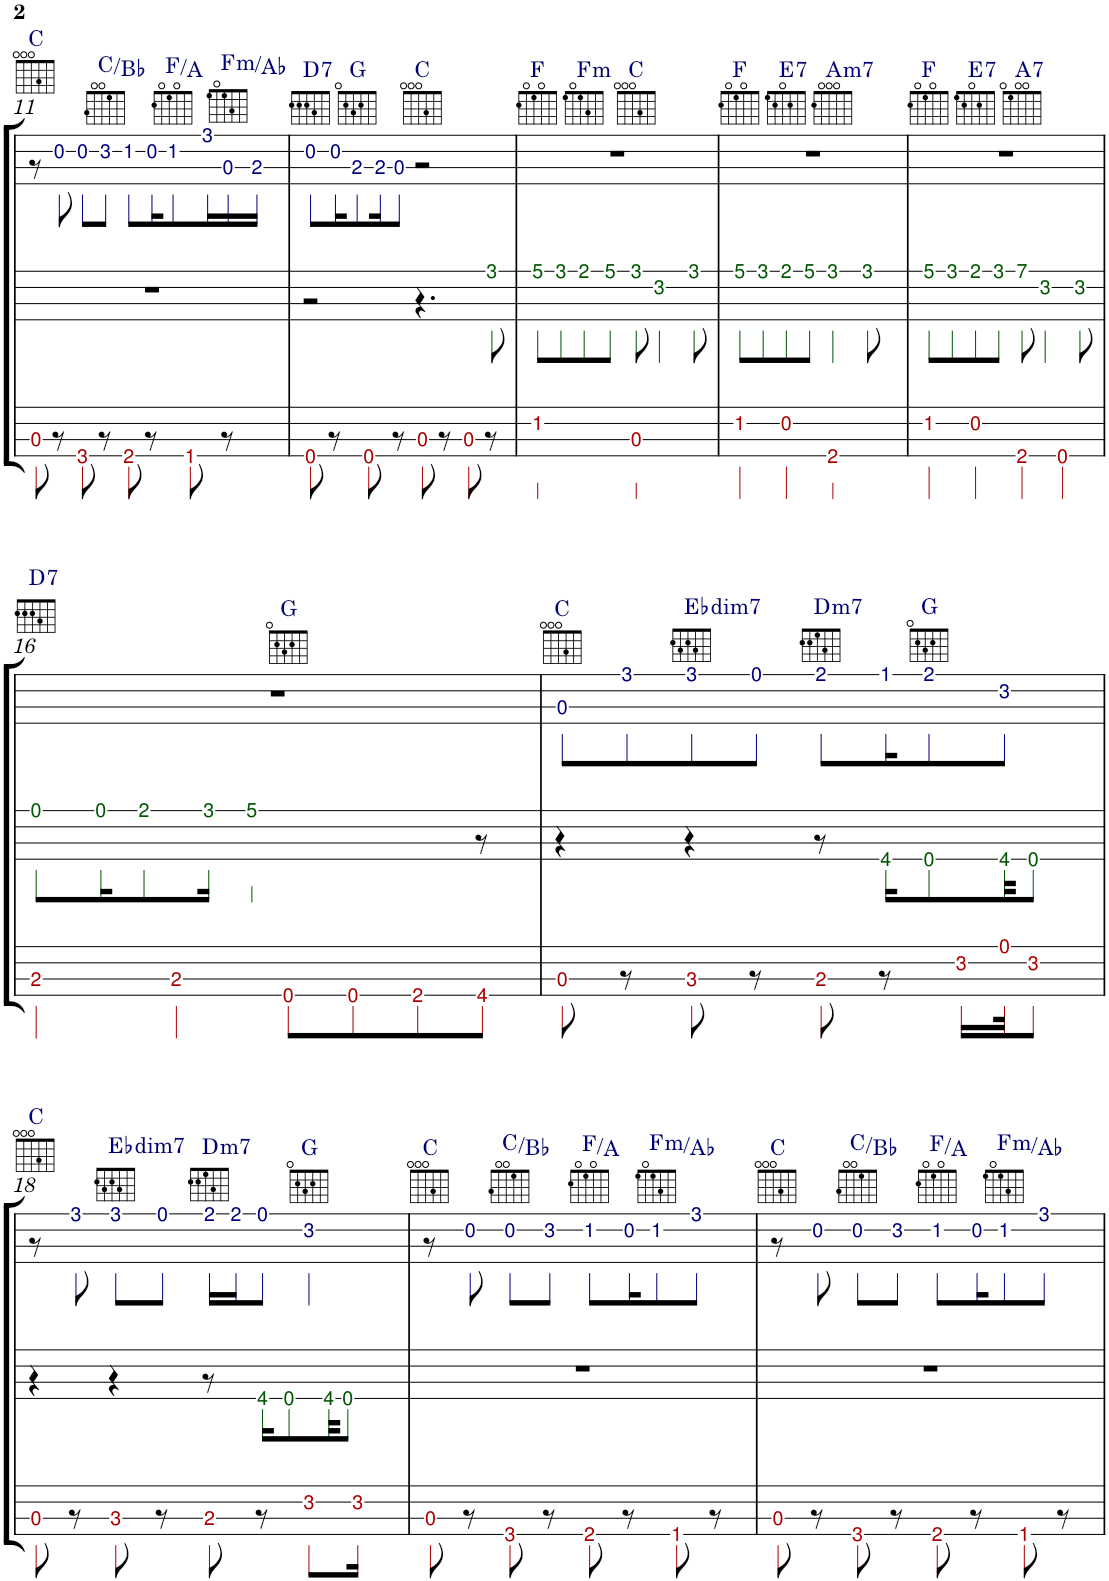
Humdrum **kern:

**kern	**kern	**kern	**harte
*part3	*part2	*part1	*part1
*staff3	*staff2	*staff1	*
*I"P3	*I"P2	*I"P1	*
!!LO:PB:g=z
*	*	*	*
*k[]	*k[]	*k[]	*
*M4/4	*M4/4	*M4/4	*
=11	=11	=11	=11
8ci\	1r	8r	C:maj
8r	.	8ej\	.
8B-i\	.	8ej\L	.
8r	.	8gj\J	C:maj/b7
8Ai\	.	8fj\L	.
8r	.	16ej\K	.
.	.	8fj\	F:maj/3
8G#i\	.	.	.
.	.	16ccj\L	.
!	!	!	!LO:H:kt=m
8r	.	16cj\	F:min/b3
.	.	16dj\JJ	.
=12	=12	=12	=12
!	!	!	!LO:H:kt=7
8Gi\	2r	8ej\L	D:7
8r	.	16ej\K	.
.	.	8dj\	G:maj
8Gi\	.	.	.
.	.	16dj\K	.
8r	.	8cj\J	.
8ci\	4.r	2r	C:maj
8r	.	.	.
8ci\	.	.	.
8r	8ccZ\	.	.
=13	=13	=13	=13
*	*	*^	*
*	*	*	*^	*
2fi\	8ddZ\L	1r	4ryy	2ryy	F:maj
.	8ccZ\	.	.	.	.
!	!	!	!	!	!LO:H:kt=m
.	8bZ\	.	2.ryy	.	F:min
.	8ddZ\J	.	.	.	.
2ci\	8ccZ\	.	.	2ryy	C:maj
.	4gZ\	.	.	.	.
.	8ccZ\	.	.	.	.
=14	=14	=14	=14	=14	=14
4fi\	8ddZ\L	1r	4ryy	2ryy	F:maj
.	8ccZ\	.	.	.	.
!	!	!	!	!	!LO:H:kt=7
4ei\	8bZ\	.	2.ryy	.	E:7
.	8ddZ\J	.	.	.	.
!	!	!	!	!	!LO:H:kt=m7
2Ai\	4ccZ\	.	.	2ryy	A:min7
.	8ccZ\	.	.	.	.
.	8ryy	.	.	.	.
=15	=15	=15	=15	=15	=15
4fi\	8ddZ\L	1r	4ryy	2ryy	F:maj
.	8ccZ\	.	.	.	.
!	!	!	!	!	!LO:H:kt=7
4ei\	8bZ\	.	2.ryy	.	E:7
.	8ccZ\J	.	.	.	.
!	!	!	!	!	!LO:H:kt=7
4Ai\	8eeZ\	.	.	2ryy	A:7
.	4gZ\	.	.	.	.
4Gi\	.	.	.	.	.
.	8gZ\	.	.	.	.
!!LO:LB:g=z
=16	=16	=16	=16	=16	=16
!	!	!	!	!	!LO:H:kt=7
*	*	*	*v	*v	*
4di\	8aZ\L	1r	2ryy	D:7
.	16aZ\K	.	.	.
.	8bZ\	.	.	.
4di\	.	.	.	.
.	16ccZ\Jk	.	.	.
.	2ddZ\	.	.	.
8Gi\L	.	.	2ryy	G:maj
8Gi\	.	.	.	.
8Ai\	.	.	.	.
8Bi\J	8r	.	.	.
*	*	*v	*v	*
=17	=17	=17	=17
8ci\	4r	8cj\L	C:maj
8r	.	8ccj\	.
!	!	!	!LO:H:kt=dim7
8e-i\	4r	8ccj\	Eb:dim7
8r	.	8aj\J	.
!	!	!	!LO:H:kt=m7
8di\	8r	8bj\L	D:min7
8r	16BZ\KL	16b-j\K	.
.	8GZ\	8bj\	G:maj
16gi\LL	.	.	.
32ai\JK	32BZ\KK	8gj\J	.
8gi\J	8GZ\J	.	.
.	.	32ryy	.
!!LO:LB:g=z
=18	=18	=18	=18
8ci\	4r	8r	C:maj
8r	.	8ccj\	.
!	!	!	!LO:H:kt=dim7
8e-i\	4r	8ccj\L	Eb:dim7
8r	.	8aj\J	.
!	!	!	!LO:H:kt=m7
8di\	8r	16bj\LL	D:min7
.	.	16bj\J	.
8r	16BZ\KL	8aj\J	.
.	8GZ\	.	.
8gi\L	.	4gj\	G:maj
.	32BZ\KK	.	.
.	8GZ\J	.	.
16gi\Jk	.	.	.
16ryy	.	.	.
.	32ryy	.	.
=19	=19	=19	=19
8ci\	1r	8r	C:maj
8r	.	8ej\	.
8B-i\	.	8ej\L	C:maj/b7
8r	.	8gj\J	.
8Ai\	.	8fj\L	F:maj/3
8r	.	16ej\K	.
!	!	!	!LO:H:kt=m
.	.	8fj\	F:min/b3
8G#i\	.	.	.
.	.	8ccj\J	.
8r	.	.	.
.	.	16ryy	.
=20	=20	=20	=20
8ci\	1r	8r	C:maj
8r	.	8ej\	.
8B-i\	.	8ej\L	C:maj/b7
8r	.	8gj\J	.
8Ai\	.	8fj\L	F:maj/3
8r	.	16ej\K	.
!	!	!	!LO:H:kt=m
.	.	8fj\	F:min/b3
8G#i\	.	.	.
.	.	8ccj\J	.
8r	.	.	.
.	.	16ryy	.
=	=	=	=
*-	*-	*-	*-
